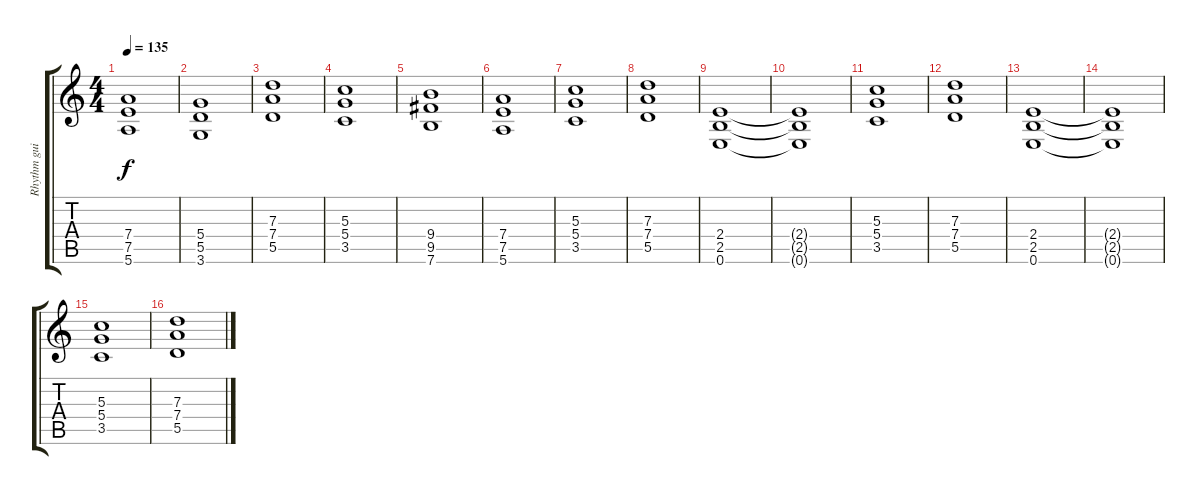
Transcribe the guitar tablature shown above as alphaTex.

\track ("Rhythm guitar" "Rhythm gui") {instrument distortionguitar}
\staff {score tabs}
\tuning (E4 B3 G3 D3 A2 E2) {hide}
\ts (4 4)
\tempo 135
\clef g2
\ks c
(7.4 7.5 5.6).1{dy f} |
(5.4 5.5 3.6).1 |
(7.3 7.4 5.5).1 |
(5.3 5.4 3.5).1 |
(9.4 9.5 7.6).1 |
(7.4 7.5 5.6).1 |
(5.3 5.4 3.5).1 |
(7.3 7.4 5.5).1 |
(2.4 2.5 0.6).1 |
(2.4{t} 2.5{t} 0.6{t}).1 |
(5.3 5.4 3.5).1 |
(7.3 7.4 5.5).1 |
(2.4 2.5 0.6).1 |
(2.4{t} 2.5{t} 0.6{t}).1 |
(5.3 5.4 3.5).1 |
(7.3 7.4 5.5).1
